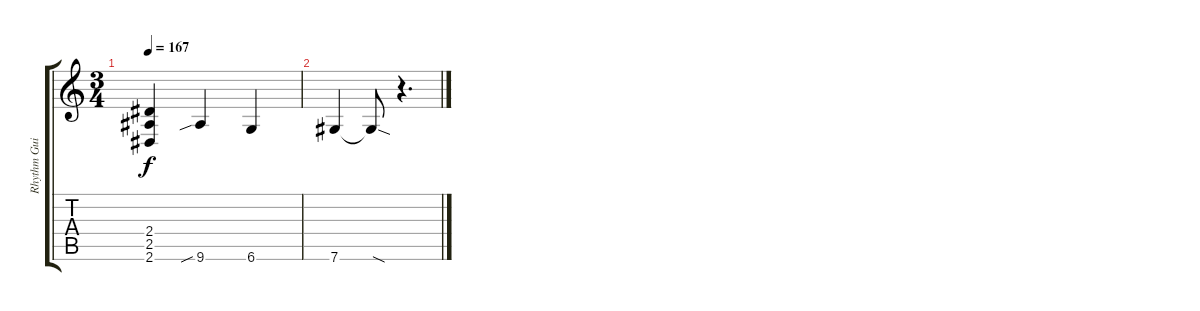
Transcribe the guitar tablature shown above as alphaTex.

\track ("Rhythm Guitar II" "Rhythm Gui") {instrument overdrivenguitar}
\staff {score tabs}
\tuning (Eb4 Bb3 Gb3 Db3 Ab2 Db2) {hide}
\ts (3 4)
\tempo 167
\clef g2
\ks c
(2.4 2.5 2.6).4{dy f} 9.6{sib}.4 6.6.4 |
7.6.4 7.6{sod t}.8 r.4{d}
